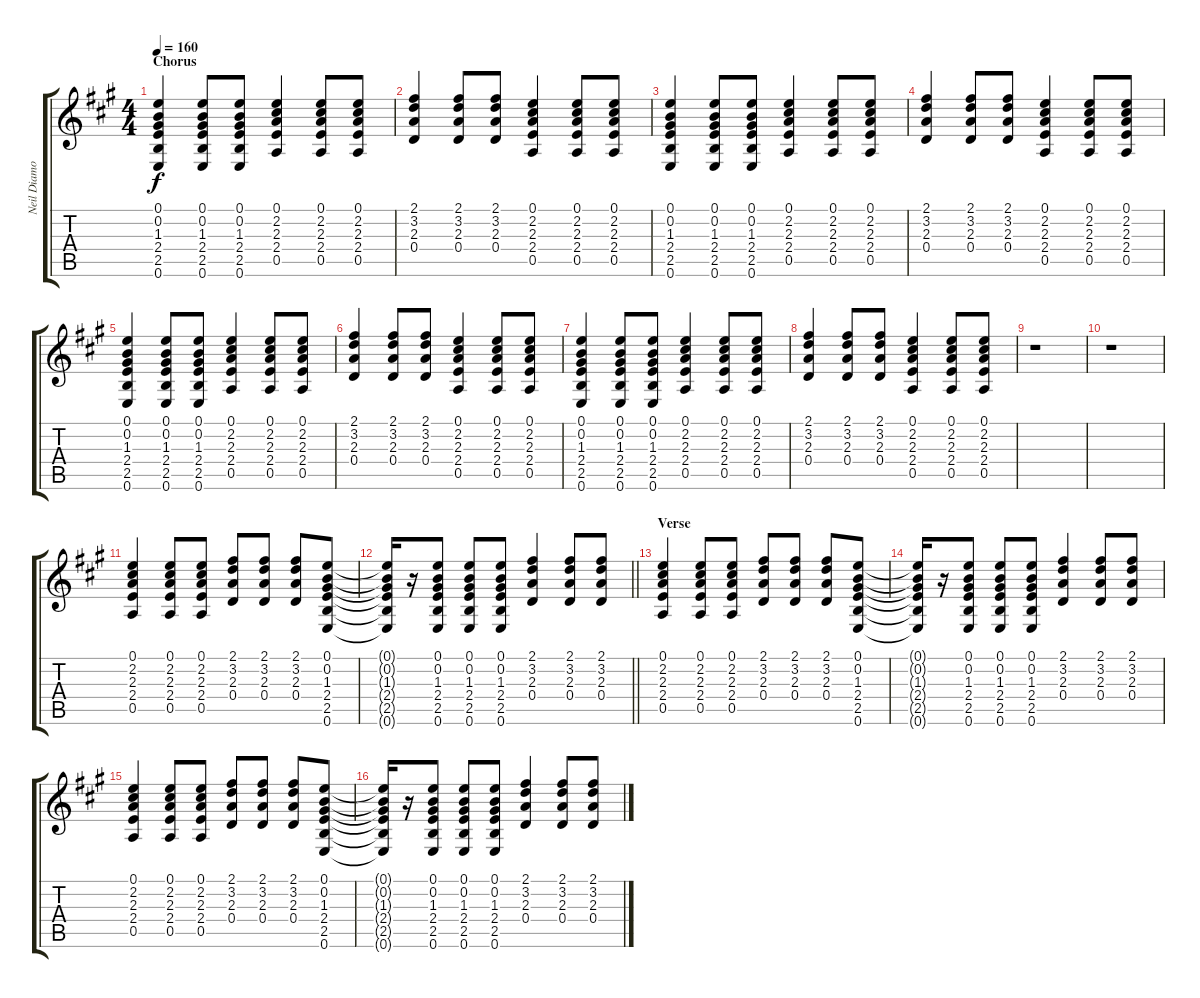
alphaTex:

\track ("Neil Diamond-Acoustic Gtr (Steel)" "Neil Diamo") {instrument acousticguitarsteel}
\staff {score tabs}
\tuning (E4 B3 G3 D3 A2 E2) {hide}
\ts (4 4)
\section ("" "Chorus")
\tempo 160
\clef g2
\ks a
(0.1 0.2 1.3 2.4 2.5 0.6).4{dy f} (0.1 0.2 1.3 2.4 2.5 0.6).8 (0.1 0.2 1.3 2.4 2.5 0.6).8 (0.1 2.2 2.3 2.4 0.5).4 (0.1 2.2 2.3 2.4 0.5).8 (0.1 2.2 2.3 2.4 0.5).8 |
(2.1 3.2 2.3 0.4).4 (2.1 3.2 2.3 0.4).8 (2.1 3.2 2.3 0.4).8 (0.1 2.2 2.3 2.4 0.5).4 (0.1 2.2 2.3 2.4 0.5).8 (0.1 2.2 2.3 2.4 0.5).8 |
(0.1 0.2 1.3 2.4 2.5 0.6).4 (0.1 0.2 1.3 2.4 2.5 0.6).8 (0.1 0.2 1.3 2.4 2.5 0.6).8 (0.1 2.2 2.3 2.4 0.5).4 (0.1 2.2 2.3 2.4 0.5).8 (0.1 2.2 2.3 2.4 0.5).8 |
(2.1 3.2 2.3 0.4).4 (2.1 3.2 2.3 0.4).8 (2.1 3.2 2.3 0.4).8 (0.1 2.2 2.3 2.4 0.5).4 (0.1 2.2 2.3 2.4 0.5).8 (0.1 2.2 2.3 2.4 0.5).8 |
(0.1 0.2 1.3 2.4 2.5 0.6).4 (0.1 0.2 1.3 2.4 2.5 0.6).8 (0.1 0.2 1.3 2.4 2.5 0.6).8 (0.1 2.2 2.3 2.4 0.5).4 (0.1 2.2 2.3 2.4 0.5).8 (0.1 2.2 2.3 2.4 0.5).8 |
(2.1 3.2 2.3 0.4).4 (2.1 3.2 2.3 0.4).8 (2.1 3.2 2.3 0.4).8 (0.1 2.2 2.3 2.4 0.5).4 (0.1 2.2 2.3 2.4 0.5).8 (0.1 2.2 2.3 2.4 0.5).8 |
(0.1 0.2 1.3 2.4 2.5 0.6).4 (0.1 0.2 1.3 2.4 2.5 0.6).8 (0.1 0.2 1.3 2.4 2.5 0.6).8 (0.1 2.2 2.3 2.4 0.5).4 (0.1 2.2 2.3 2.4 0.5).8 (0.1 2.2 2.3 2.4 0.5).8 |
(2.1 3.2 2.3 0.4).4 (2.1 3.2 2.3 0.4).8 (2.1 3.2 2.3 0.4).8 (0.1 2.2 2.3 2.4 0.5).4 (0.1 2.2 2.3 2.4 0.5).8 (0.1 2.2 2.3 2.4 0.5).8 |
r.1 |
r.1 |
(0.1 2.2 2.3 2.4 0.5).4 (0.1 2.2 2.3 2.4 0.5).8 (0.1 2.2 2.3 2.4 0.5).8 (2.1 3.2 2.3 0.4).8 (2.1 3.2 2.3 0.4).8 (2.1 3.2 2.3 0.4).8 (0.1 0.2 1.3 2.4 2.5 0.6).8 |
\barLineRight lightlight
(0.1{t} 0.2{t} 1.3{t} 2.4{t} 2.5{t} 0.6{t}).16 r.16 (0.1 0.2 1.3 2.4 2.5 0.6).8 (0.1 0.2 1.3 2.4 2.5 0.6).8 (0.1 0.2 1.3 2.4 2.5 0.6).8 (2.1 3.2 2.3 0.4).4 (2.1 3.2 2.3 0.4).8 (2.1 3.2 2.3 0.4).8 |
\section ("" "Verse")
(0.1 2.2 2.3 2.4 0.5).4 (0.1 2.2 2.3 2.4 0.5).8 (0.1 2.2 2.3 2.4 0.5).8 (2.1 3.2 2.3 0.4).8 (2.1 3.2 2.3 0.4).8 (2.1 3.2 2.3 0.4).8 (0.1 0.2 1.3 2.4 2.5 0.6).8 |
(0.1{t} 0.2{t} 1.3{t} 2.4{t} 2.5{t} 0.6{t}).16 r.16 (0.1 0.2 1.3 2.4 2.5 0.6).8 (0.1 0.2 1.3 2.4 2.5 0.6).8 (0.1 0.2 1.3 2.4 2.5 0.6).8 (2.1 3.2 2.3 0.4).4 (2.1 3.2 2.3 0.4).8 (2.1 3.2 2.3 0.4).8 |
(0.1 2.2 2.3 2.4 0.5).4 (0.1 2.2 2.3 2.4 0.5).8 (0.1 2.2 2.3 2.4 0.5).8 (2.1 3.2 2.3 0.4).8 (2.1 3.2 2.3 0.4).8 (2.1 3.2 2.3 0.4).8 (0.1 0.2 1.3 2.4 2.5 0.6).8 |
(0.1{t} 0.2{t} 1.3{t} 2.4{t} 2.5{t} 0.6{t}).16 r.16 (0.1 0.2 1.3 2.4 2.5 0.6).8 (0.1 0.2 1.3 2.4 2.5 0.6).8 (0.1 0.2 1.3 2.4 2.5 0.6).8 (2.1 3.2 2.3 0.4).4 (2.1 3.2 2.3 0.4).8 (2.1 3.2 2.3 0.4).8
